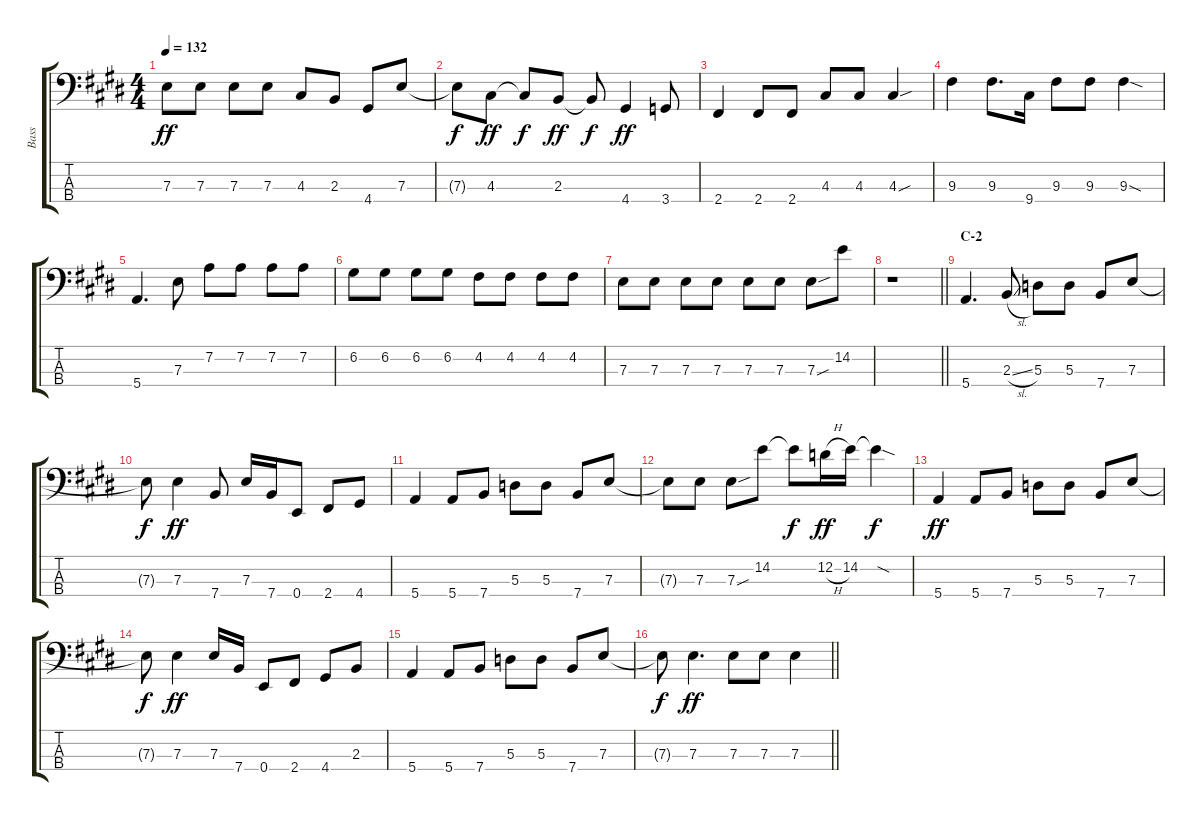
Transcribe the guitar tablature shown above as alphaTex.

\track ("Bass" "Bass") {instrument electricbassfinger}
\staff {score tabs}
\tuning (G2 D2 A1 E1) {hide}
\ts (4 4)
\tempo 132
\clef f4
\ks e
7.3.8{dy ff} 7.3.8 7.3.8 7.3.8 4.3.8 2.3.8 4.4.8 7.3.8 |
7.3{t}.8{dy f} 4.3.8{dy ff} 4.3{t}.8{dy f} 2.3.8{dy ff} 2.3{t}.8{dy f} 4.4.4{dy ff} 3.4.8 |
2.4.4 2.4.8 2.4.8 4.3.8 4.3.8 4.3{sou}.4 |
9.3.4 9.3.8{d} 9.4.16 9.3.8 9.3.8 9.3{sod}.4 |
5.4.4{d} 7.3.8 7.2.8 7.2.8 7.2.8 7.2.8 |
6.2.8 6.2.8 6.2.8 6.2.8 4.2.8 4.2.8 4.2.8 4.2.8 |
7.3.8 7.3.8 7.3.8 7.3.8 7.3.8 7.3.8 7.3{sou}.8 14.2.8 |
\barLineRight lightlight
r.1 |
\section ("" "C-2")
5.4.4{d} 2.3{sl}.8 5.3.8 5.3.8 7.4.8 7.3.8 |
7.3{t}.8{dy f} 7.3.4{dy ff} 7.4.8 7.3.16 7.4.16 0.4.8 2.4.8 4.4.8 |
5.4.4 5.4.8 7.4.8 5.3.8 5.3.8 7.4.8 7.3.8 |
7.3{t}.8 7.3.8 7.3{sou}.8 14.2.8 14.2{t}.8{dy f} 12.2{h}.16{dy ff} 14.2.16 14.2{sod t}.4{dy f} |
5.4.4{dy ff} 5.4.8 7.4.8 5.3.8 5.3.8 7.4.8 7.3.8 |
7.3{t}.8{dy f} 7.3.4{dy ff} 7.3.16 7.4.16 0.4.8 2.4.8 4.4.8 2.3.8 |
5.4.4 5.4.8 7.4.8 5.3.8 5.3.8 7.4.8 7.3.8 |
\barLineRight lightlight
7.3{t}.8{dy f} 7.3.4{d dy ff} 7.3.8 7.3.8 7.3.4
